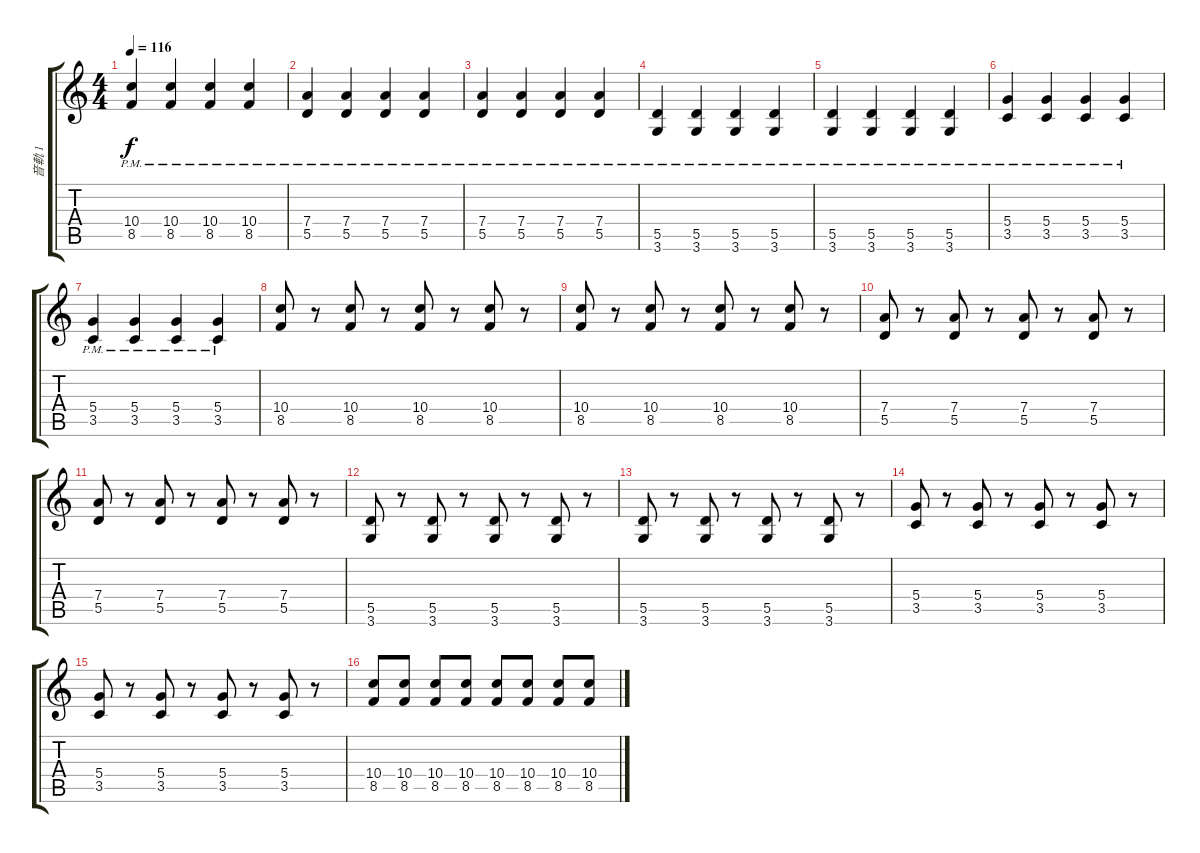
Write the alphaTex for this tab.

\track ("音軌 1" "音軌 1") {instrument overdrivenguitar}
\staff {score tabs}
\tuning (E4 B3 G3 D3 A2 E2) {hide}
\ts (4 4)
\tempo 116
\clef g2
\ks c
(10.4{pm} 8.5{pm}).4{dy f} (10.4{pm} 8.5{pm}).4 (10.4{pm} 8.5{pm}).4 (10.4{pm} 8.5{pm}).4 |
(7.4{pm} 5.5{pm}).4 (7.4{pm} 5.5{pm}).4 (7.4{pm} 5.5{pm}).4 (7.4{pm} 5.5{pm}).4 |
(7.4{pm} 5.5{pm}).4 (7.4{pm} 5.5{pm}).4 (7.4{pm} 5.5{pm}).4 (7.4{pm} 5.5{pm}).4 |
(5.5{pm} 3.6{pm}).4 (5.5{pm} 3.6{pm}).4 (5.5{pm} 3.6{pm}).4 (5.5{pm} 3.6{pm}).4 |
(5.5{pm} 3.6{pm}).4 (5.5{pm} 3.6{pm}).4 (5.5{pm} 3.6{pm}).4 (5.5{pm} 3.6{pm}).4 |
(5.4{pm} 3.5{pm}).4 (5.4{pm} 3.5{pm}).4 (5.4{pm} 3.5{pm}).4 (5.4{pm} 3.5{pm}).4 |
(5.4{pm} 3.5{pm}).4 (5.4{pm} 3.5{pm}).4 (5.4{pm} 3.5{pm}).4 (5.4{pm} 3.5{pm}).4 |
(10.4 8.5).8 r.8 (10.4 8.5).8 r.8 (10.4 8.5).8 r.8 (10.4 8.5).8 r.8 |
(10.4 8.5).8 r.8 (10.4 8.5).8 r.8 (10.4 8.5).8 r.8 (10.4 8.5).8 r.8 |
(7.4 5.5).8 r.8 (7.4 5.5).8 r.8 (7.4 5.5).8 r.8 (7.4 5.5).8 r.8 |
(7.4 5.5).8 r.8 (7.4 5.5).8 r.8 (7.4 5.5).8 r.8 (7.4 5.5).8 r.8 |
(5.5 3.6).8 r.8 (5.5 3.6).8 r.8 (5.5 3.6).8 r.8 (5.5 3.6).8 r.8 |
(5.5 3.6).8 r.8 (5.5 3.6).8 r.8 (5.5 3.6).8 r.8 (5.5 3.6).8 r.8 |
(5.4 3.5).8 r.8 (5.4 3.5).8 r.8 (5.4 3.5).8 r.8 (5.4 3.5).8 r.8 |
(5.4 3.5).8 r.8 (5.4 3.5).8 r.8 (5.4 3.5).8 r.8 (5.4 3.5).8 r.8 |
(10.4 8.5).8 (10.4 8.5).8 (10.4 8.5).8 (10.4 8.5).8 (10.4 8.5).8 (10.4 8.5).8 (10.4 8.5).8 (10.4 8.5).8
